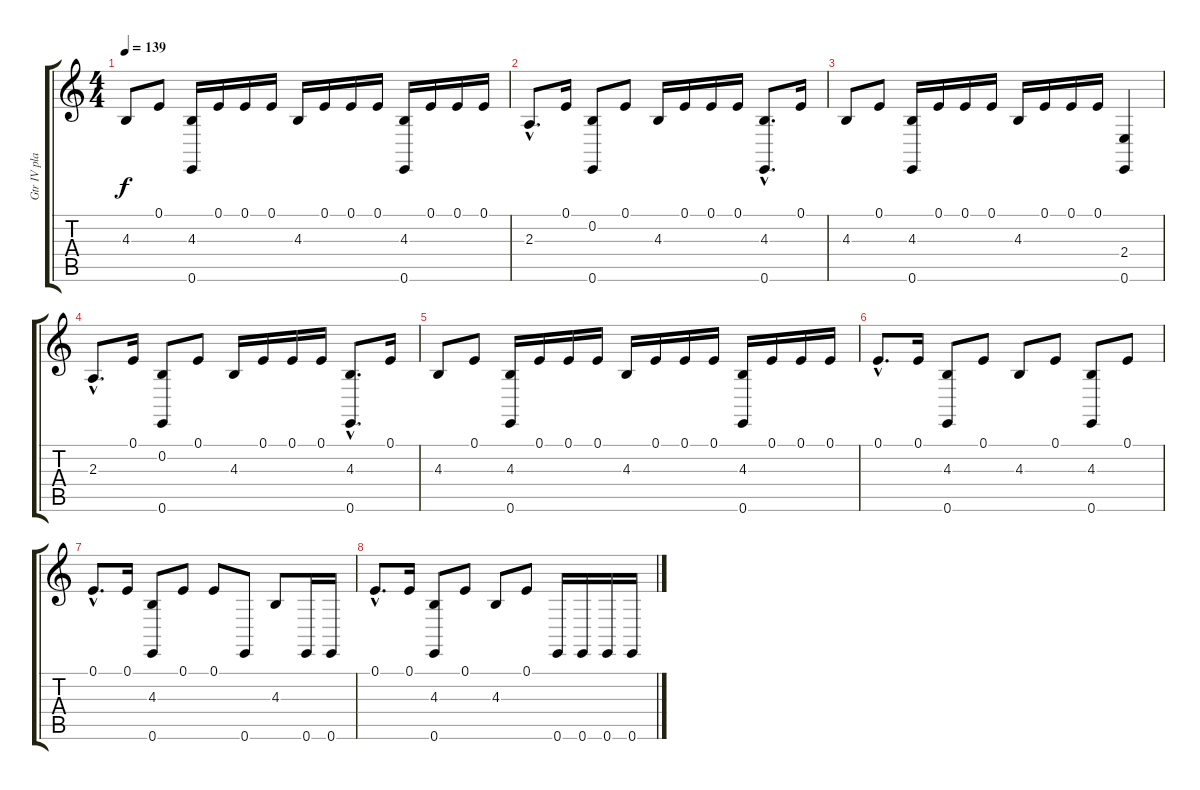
\track ("Gtr IV played by ???" "Gtr IV pla") {instrument acousticgrandpiano}
\staff {score tabs}
\tuning (E4 B3 G3 D3 A2 E2) {hide}
\ts (4 4)
\tempo 139
\clef g2
\ks c
4.3.8{dy f} 0.1.8 (4.3 0.6).16 0.1.16 0.1.16 0.1.16 4.3.16 0.1.16 0.1.16 0.1.16 (4.3 0.6).16 0.1.16 0.1.16 0.1.16 |
2.3{hac}.8{d} 0.1.16 (0.2 0.6).8 0.1.8 4.3.16 0.1.16 0.1.16 0.1.16 (4.3{hac} 0.6{hac}).8{d} 0.1.16 |
4.3.8 0.1.8 (4.3 0.6).16 0.1.16 0.1.16 0.1.16 4.3.16 0.1.16 0.1.16 0.1.16 (2.4 0.6).4 |
2.3{hac}.8{d} 0.1.16 (0.2 0.6).8 0.1.8 4.3.16 0.1.16 0.1.16 0.1.16 (4.3{hac} 0.6{hac}).8{d} 0.1.16 |
4.3.8 0.1.8 (4.3 0.6).16 0.1.16 0.1.16 0.1.16 4.3.16 0.1.16 0.1.16 0.1.16 (4.3 0.6).16 0.1.16 0.1.16 0.1.16 |
0.1{hac}.8{d} 0.1.16 (4.3 0.6).8 0.1.8 4.3.8 0.1.8 (4.3 0.6).8 0.1.8 |
0.1{hac}.8{d} 0.1.16 (4.3 0.6).8 0.1.8 0.1.8 0.6.8 4.3.8 0.6.16 0.6.16 |
0.1{hac}.8{d} 0.1.16 (4.3 0.6).8 0.1.8 4.3.8 0.1.8 0.6.16 0.6.16 0.6.16 0.6.16
